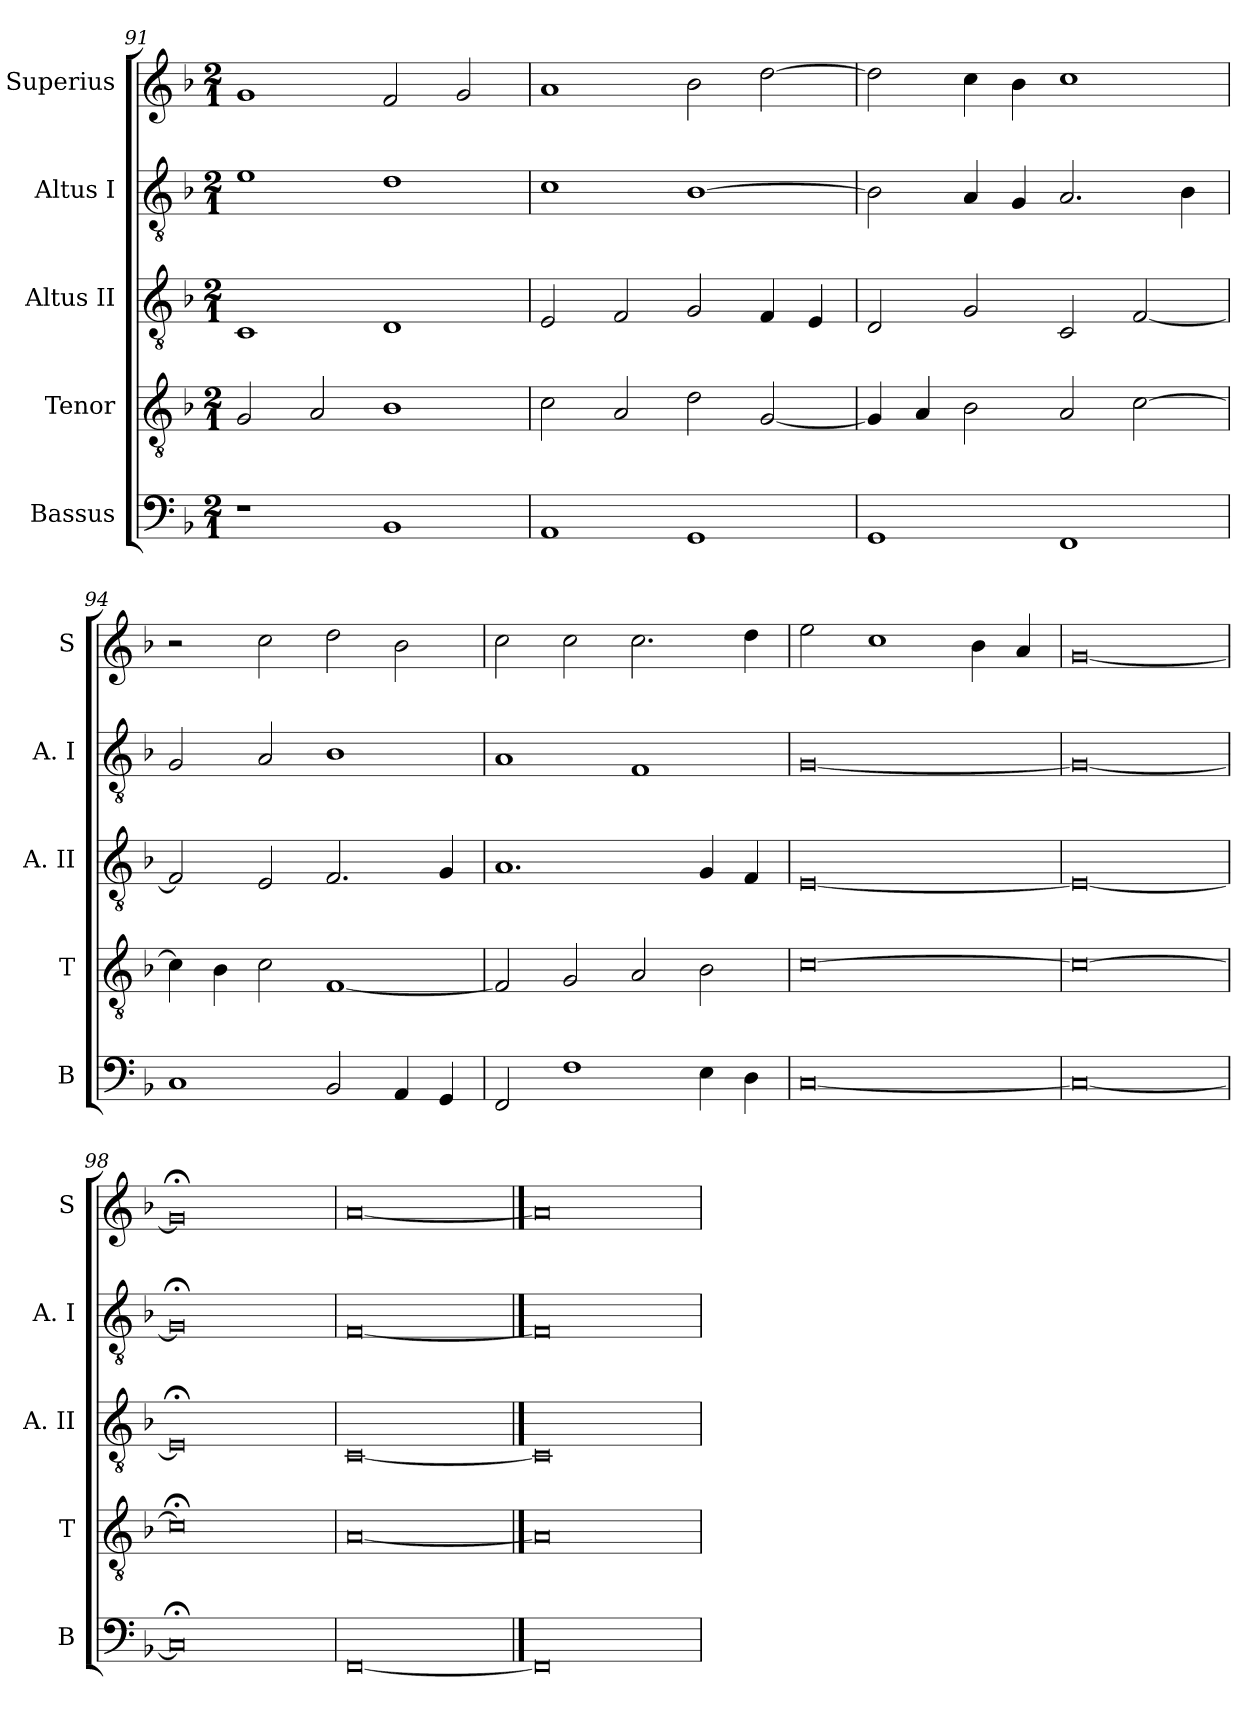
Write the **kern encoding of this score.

**kern	**kern	**kern	**kern	**kern
*part5	*part4	*part3	*part2	*part1
*staff5	*staff4	*staff3	*staff2	*staff1
*I"Bassus	*I"Tenor	*I"Altus II	*I"Altus I	*I"Superius
*I'B	*I'T	*I'A. II	*I'A. I	*I'S
*clefF4	*clefGv2	*clefGv2	*clefGv2	*clefG2
*k[b-]	*k[b-]	*k[b-]	*k[b-]	*k[b-]
*F:	*F:	*F:	*F:	*F:
*M2/1	*M2/1	*M2/1	*M2/1	*M2/1
=91	=91	=91	=91	=91
1r	2G	1C	1e	1g
.	2A	.	.	.
1BB-	1B-	1D	1d	2f
.	.	.	.	2g
=92	=92	=92	=92	=92
1AA	2c	2E	1c	1a
.	2A	2F	.	.
1GG	2d	2G	[1B-	2b-
.	[2G	4F	.	[2dd
.	.	4E	.	.
=93	=93	=93	=93	=93
1GG	4G]	2D	2B-]	2dd]
.	4A	.	.	.
.	2B-	2G	4A	4cc
.	.	.	4G	4b-
1FF	2A	2C	2.A	1cc
.	[2c	[2F	.	.
.	.	.	4B-	.
=94	=94	=94	=94	=94
1C	4c]	2F]	2G	2r
.	4B-	.	.	.
.	2c	2E	2A	2cc
2BB-	[1F	2.F	1B-	2dd
4AA	.	.	.	2b-
4GG	.	4G	.	.
=95	=95	=95	=95	=95
2FF	2F]	1.A	1A	2cc
1F	2G	.	.	2cc
.	2A	.	1F	2.cc
4E	2B-	4G	.	.
4D	.	4F	.	4dd
=96	=96	=96	=96	=96
[0C	[0c	[0E	[0G	2ee
.	.	.	.	1cc
.	.	.	.	4b-
.	.	.	.	4a
=97	=97	=97	=97	=97
0C_	0c_	0E_	0G_	[0g
=98	=98	=98	=98	=98
0C;<]	0c;<]	0E;<]	0G;<]	0g;<]
=99	=99	=99	=99	=99
[0FF	[0A	[0C	[0F	[0a
==100	==100	==100	==100	==100
0FF]	0A]	0C]	0F]	0a]
=	=	=	=	=
*-	*-	*-	*-	*-
